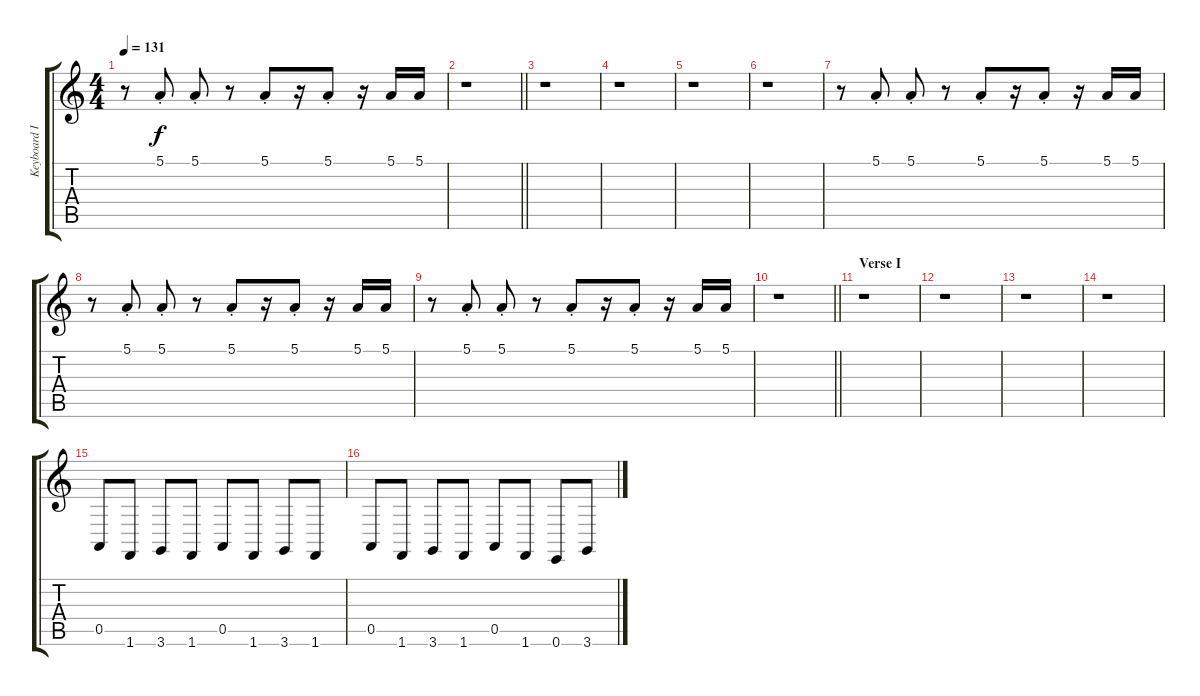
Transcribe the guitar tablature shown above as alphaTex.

\track ("Keyboard I" "Keyboard I") {instrument lead2sawtooth}
\staff {score tabs}
\tuning (E4 B3 G3 D3 A2 E2) {hide}
\ts (4 4)
\tempo 131
\clef g2
\ks c
r.8{dy f} 5.1{st}.8 5.1{st}.8 r.8 5.1{st}.8 r.16 5.1{st}.8 r.16 5.1.16 5.1.16 |
\barLineRight lightlight
r.1 |
\section ("" "")
r.1 |
r.1 |
r.1 |
r.1 |
r.8 5.1{st}.8 5.1{st}.8 r.8 5.1{st}.8 r.16 5.1{st}.8 r.16 5.1.16 5.1.16 |
r.8 5.1{st}.8 5.1{st}.8 r.8 5.1{st}.8 r.16 5.1{st}.8 r.16 5.1.16 5.1.16 |
r.8 5.1{st}.8 5.1{st}.8 r.8 5.1{st}.8 r.16 5.1{st}.8 r.16 5.1.16 5.1.16 |
\barLineRight lightlight
r.1 |
\section ("" "Verse I")
r.1 |
r.1 |
r.1 |
r.1 |
0.5.8{volume 10} 1.6.8 3.6.8 1.6.8 0.5.8 1.6.8 3.6.8 1.6.8 |
0.5.8{volume 12} 1.6.8 3.6.8 1.6.8 0.5.8 1.6.8 0.6.8 3.6.8
